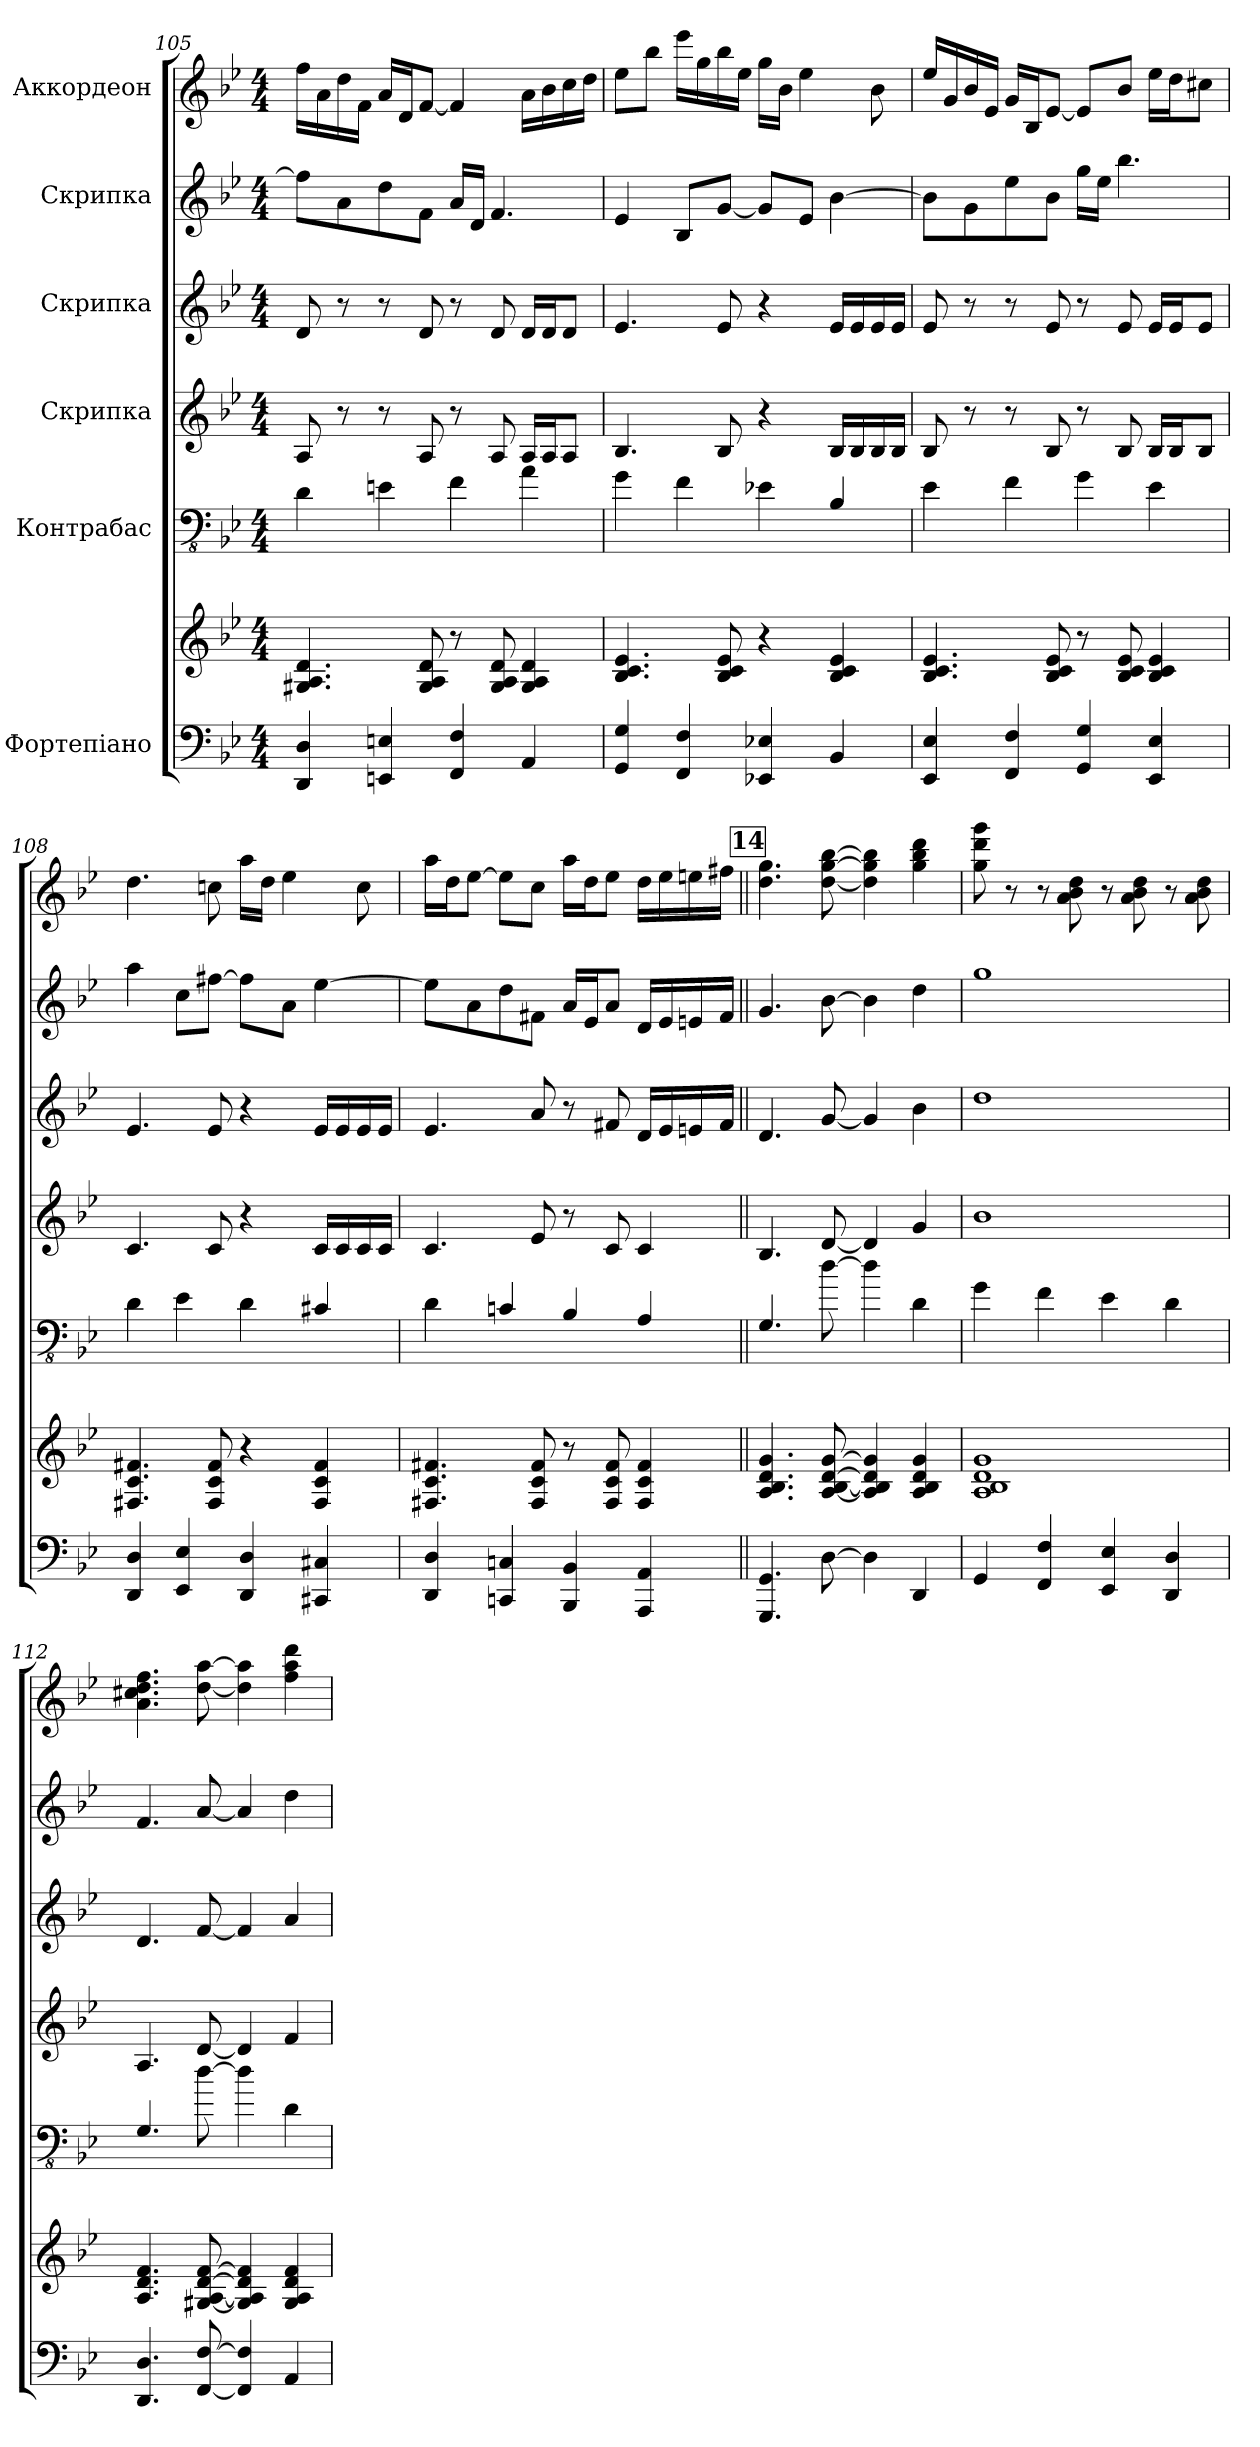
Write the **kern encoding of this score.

**kern	**kern	**kern	**kern	**kern	**kern	**kern
*part6	*part6	*part5	*part4	*part3	*part2	*part1
*staff7	*staff6	*staff5	*staff4	*staff3	*staff2	*staff1
*I"Фортепіано	*	*I"Контрабас	*I"Скрипка	*I"Скрипка	*I"Скрипка	*I"Аккордеон
*clefF4	*clefG2	*clefFv4	*clefG2	*clefG2	*clefG2	*clefG2
*	*	*ITrd7c12	*	*	*	*
*k[b-e-]	*k[b-e-]	*k[b-e-]	*k[b-e-]	*k[b-e-]	*k[b-e-]	*k[b-e-]
*g:	*g:	*	*g:	*g:	*g:	*g:
*M4/4	*M4/4	*M4/4	*M4/4	*M4/4	*M4/4	*M4/4
=105	=105	=105	=105	=105	=105	=105
4DD/ 4D/	4.G#X/ 4.A/ 4.d/	4DD\	8A/	8d/	8ff\L]	16ff\LL
.	.	.	.	.	.	16a\
.	.	.	8r	8r	8a\	16dd\
.	.	.	.	.	.	16f\JJ
4EEn/ 4En/	.	4EEn\	8r	8r	8dd\	16a/LL
.	.	.	.	.	.	16d/J
.	8G#/ 8A/ 8d/	.	8A/	8d/	8f\J	[8f/J
4FF/ 4F/	8r	4FF\	8r	8r	16a/LL	4f/]
.	.	.	.	.	16d/JJ	.
.	8G#/ 8A/ 8d/	.	8A/	8d/	4.f/	.
4AA/	4G#/ 4A/ 4d/	4AA\	16A/LL	16d/LL	.	16a\LL
.	.	.	16A/J	16d/J	.	16b-\
.	.	.	8A/J	8d/J	.	16cc\
.	.	.	.	.	.	16dd\JJ
=106	=106	=106	=106	=106	=106	=106
4GG/ 4G/	4.B-/ 4.c/ 4.e-/	4GG\	4.B-/	4.e-/	4e-/	8ee-\L
.	.	.	.	.	.	8bb-\J
4FF/ 4F/	.	4FF\	.	.	8B-/L	16eee-\LL
.	.	.	.	.	.	16gg\
.	8B-/ 8c/ 8e-/	.	8B-/	8e-/	[8g/J	16bb-\
.	.	.	.	.	.	16ee-\JJ
4EE-X/ 4E-X/	4r	4EE-X\	4r	4r	8g/L]	16gg\LL
.	.	.	.	.	.	16b-\JJ
.	.	.	.	.	8e-/J	4ee-\
4BB-/	4B-/ 4c/ 4e-/	4BBB-/	16B-/LL	16e-/LL	[4b-\	.
.	.	.	16B-/	16e-/	.	.
.	.	.	16B-/	16e-/	.	8b-\
.	.	.	16B-/JJ	16e-/JJ	.	.
=107	=107	=107	=107	=107	=107	=107
4EE-/ 4E-/	4.B-/ 4.c/ 4.e-/	4EE-\	8B-/	8e-/	8b-\L]	16ee-/LL
.	.	.	.	.	.	16g/
.	.	.	8r	8r	8g\	16b-/
.	.	.	.	.	.	16e-/JJ
4FF/ 4F/	.	4FF\	8r	8r	8ee-\	16g/LL
.	.	.	.	.	.	16B-/J
.	8B-/ 8c/ 8e-/	.	8B-/	8e-/	8b-\J	[8e-/J
4GG/ 4G/	8r	4GG\	8r	8r	16gg\LL	8e-/L]
.	.	.	.	.	16ee-\JJ	.
.	8B-/ 8c/ 8e-/	.	8B-/	8e-/	4.bb-\	8b-/J
4EE-/ 4E-/	4B-/ 4c/ 4e-/	4EE-\	16B-/LL	16e-/LL	.	16ee-\LL
.	.	.	16B-/J	16e-/J	.	16dd\J
.	.	.	8B-/J	8e-/J	.	8cc#X\J
!!LO:PB:g=z
=108	=108	=108	=108	=108	=108	=108
4DD/ 4D/	4.F#X/ 4.c/ 4.f#X/	4DD\	4.c/	4.e-/	4aa\	4.dd\
4EE-/ 4E-/	.	4EE-\	.	.	8cc\L	.
.	8F#/ 8c/ 8f#/	.	8c/	8e-/	[8ff#X\J	8ccn\
4DD/ 4D/	4r	4DD\	4r	4r	8ff#\L]	16aa\LL
.	.	.	.	.	.	16dd\JJ
.	.	.	.	.	8a\J	4ee-\
4CC#X/ 4C#X/	4F#/ 4c/ 4f#/	4CC#X/	16c/LL	16e-/LL	[4ee-\	.
.	.	.	16c/	16e-/	.	.
.	.	.	16c/	16e-/	.	8cc\
.	.	.	16c/JJ	16e-/JJ	.	.
=109	=109	=109	=109	=109	=109	=109
4DD/ 4D/	4.F#X/ 4.c/ 4.f#X/	4DD\	4.c/	4.e-/	8ee-\L]	16aa\LL
.	.	.	.	.	.	16dd\J
.	.	.	.	.	8a\	[8ee-\J
4CCn/ 4Cn/	.	4CCn/	.	.	8dd\	8ee-\L]
.	8F#/ 8c/ 8f#/	.	8e-/	8a/	8f#X\J	8cc\J
4BBB-/ 4BB-/	8r	4BBB-/	8r	8r	16a/LL	16aa\LL
.	.	.	.	.	16e-/J	16dd\J
.	8F#/ 8c/ 8f#/	.	8c/	8f#X/	8a/J	8ee-\J
4AAA/ 4AA/	4F#/ 4c/ 4f#/	4AAA/	4c/	16d/LL	16d/LL	16dd\LL
.	.	.	.	16e-/	16e-/	16ee-\
.	.	.	.	16en/	16en/	16een\
.	.	.	.	16f#/JJ	16f#/JJ	16ff#X\JJ
!!LO:REH:place=s1:a:B:fs=12.8556:t=14
=110||	=110||	=110||	=110||	=110||	=110||	=110||
4.GGG/ 4.GG/	4.A/ 4.B-/ 4.d/ 4.g/	4.GGG/	4.B-/	4.d/	4.g/	4.dd\ 4.gg\
[8D\	[8A/ [8B-/ [8d/ [8g/	[8D\	[8d/	[8g/	[8b-\	[8dd\ [8gg\ [8bb-\
4D\]	4A/] 4B-/] 4d/] 4g/]	4D\]	4d/]	4g/]	4b-\]	4dd\] 4gg\] 4bb-\]
4DD/	4A/ 4B-/ 4d/ 4g/	4DD\	4g/	4b-\	4dd\	4gg\ 4bb-\ 4ddd\
=111	=111	=111	=111	=111	=111	=111
4GG/	1A 1B- 1d 1g	4GG\	1b-	1dd	1gg	8gg\ 8ddd\ 8ggg\
.	.	.	.	.	.	8r
4FF/ 4F/	.	4FF\	.	.	.	8r
.	.	.	.	.	.	8a\ 8b-\ 8dd\
4EE-/ 4E-/	.	4EE-\	.	.	.	8r
.	.	.	.	.	.	8a\ 8b-\ 8dd\
4DD/ 4D/	.	4DD\	.	.	.	8r
.	.	.	.	.	.	8a\ 8b-\ 8dd\
=112	=112	=112	=112	=112	=112	=112
4.DD/ 4.D/	4.A/ 4.d/ 4.f/	4.GGG/	4.A/	4.d/	4.f/	4.a\ 4.cc#X\ 4.dd\ 4.ff\
[8FF/ [8F/	[8G#X/ [8A/ [8d/ [8f/	[8D\	[8d/	[8f/	[8a/	[8dd\ [8aa\
4FF/] 4F/]	4G#/] 4A/] 4d/] 4f/]	4D\]	4d/]	4f/]	4a/]	4dd\] 4aa\]
4AA/	4G#/ 4A/ 4d/ 4f/	4DD\	4f/	4a/	4dd\	4ff\ 4aa\ 4ddd\
=	=	=	=	=	=	=
*-	*-	*-	*-	*-	*-	*-
